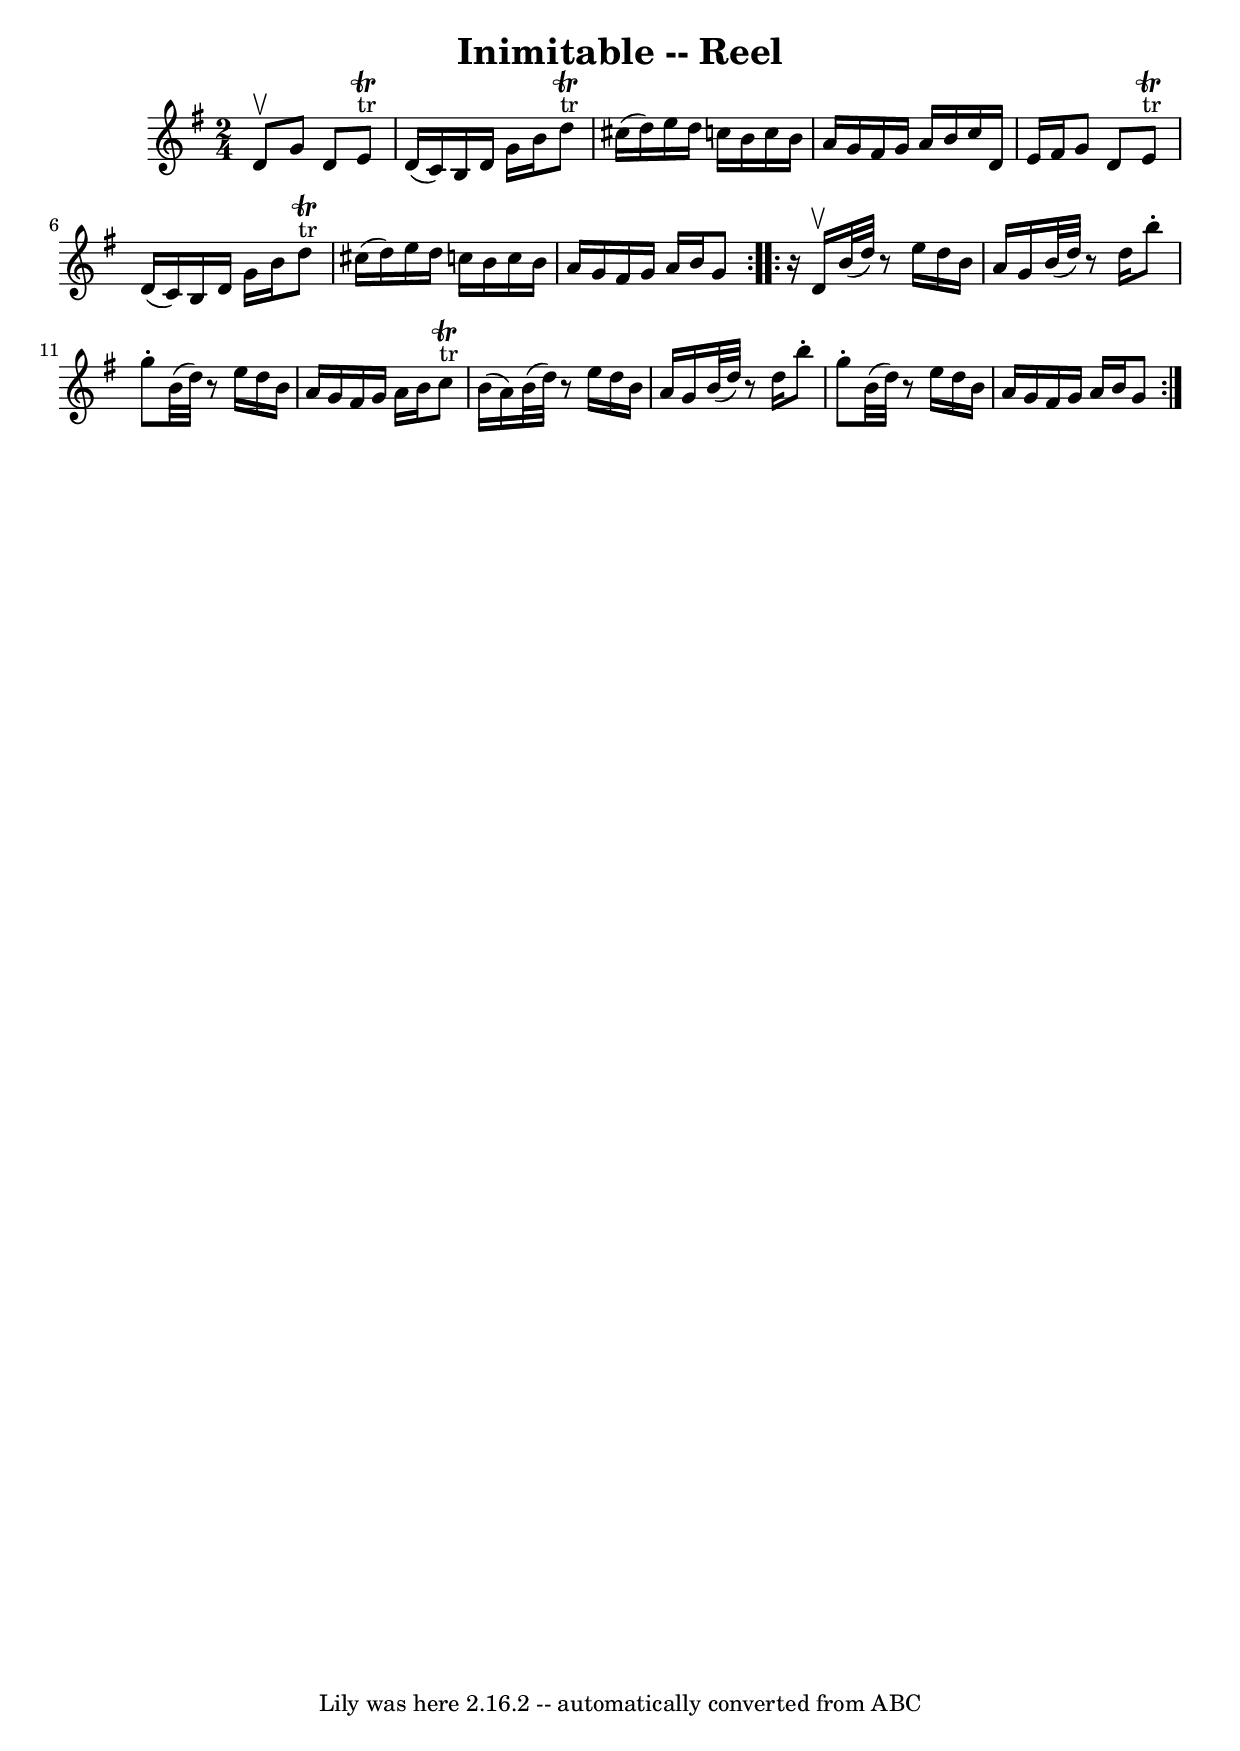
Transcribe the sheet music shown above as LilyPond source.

\version "2.16.2"
\include "Mammoth.ily"
\header {
  %% book = "Ryan's Mammoth Collection"
  crossRefNumber = "1"
  footnotes = "\\\\274"
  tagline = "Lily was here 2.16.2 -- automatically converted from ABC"
  title = "Inimitable -- Reel"

}
voicedefault =  {



  \repeat volta 2 {

    \time 2/4 
    \key g \major
    d'8^\upbow |
    g'8 d'8 e'8 ^"tr"^\trill d'16 (c'16)   |
    b16 d'16 g'16 b'16      
    d''8^"tr"^\trill cis''16 (d''16)   |
    e''16 d''16 c''!16 
    b'16 c''16 b'16 a'16 g'16    |
    fis'16 g'16 a'16   
    b'16 c''16 d'16 e'16 fis'16    |
    g'8 d'8 e'8 ^"tr"^\trill d'16 (c'16)   |
    b16 d'16 g'16 b'16      
    d''8^"tr"^\trill cis''16 (d''16)   |
    e''16 d''16 c''!16 
    b'16 c''16 b'16 a'16 g'16    |
    fis'16 g'16 a'16   
    b'16 g'8  
  }     
  \repeat volta 2 {
    r16 d'16^\upbow |
    b'32 (
    d''32)   r8 e''16 d''16 b'16 a'16 g'16    |
    b'32 (
    d''32)   r8 d''16 b''8 -. g''8 -.   |
    b'32 (d''32)   
    r8 e''16 d''16 b'16 a'16 g'16    |
    fis'16 g'16    
    a'16 b'16 c''8^"tr"^\trill b'16 (a'16)   |
    b'32 (
    d''32)   r8 e''16 d''16 b'16 a'16 g'16    |
    b'32 (
    d''32)   r8 d''16 b''8 -. g''8 -.   |
    b'32 (d''32)   
    r8 e''16 d''16 b'16 a'16 g'16    |
    fis'16 g'16    
    a'16 b'16 g'8  
  }   

}

\score{
  <<

    \context Staff="default"
    {
      \voicedefault 
      
    }

  >>
  \layout {
    
  }
  \midi {
  }

}
